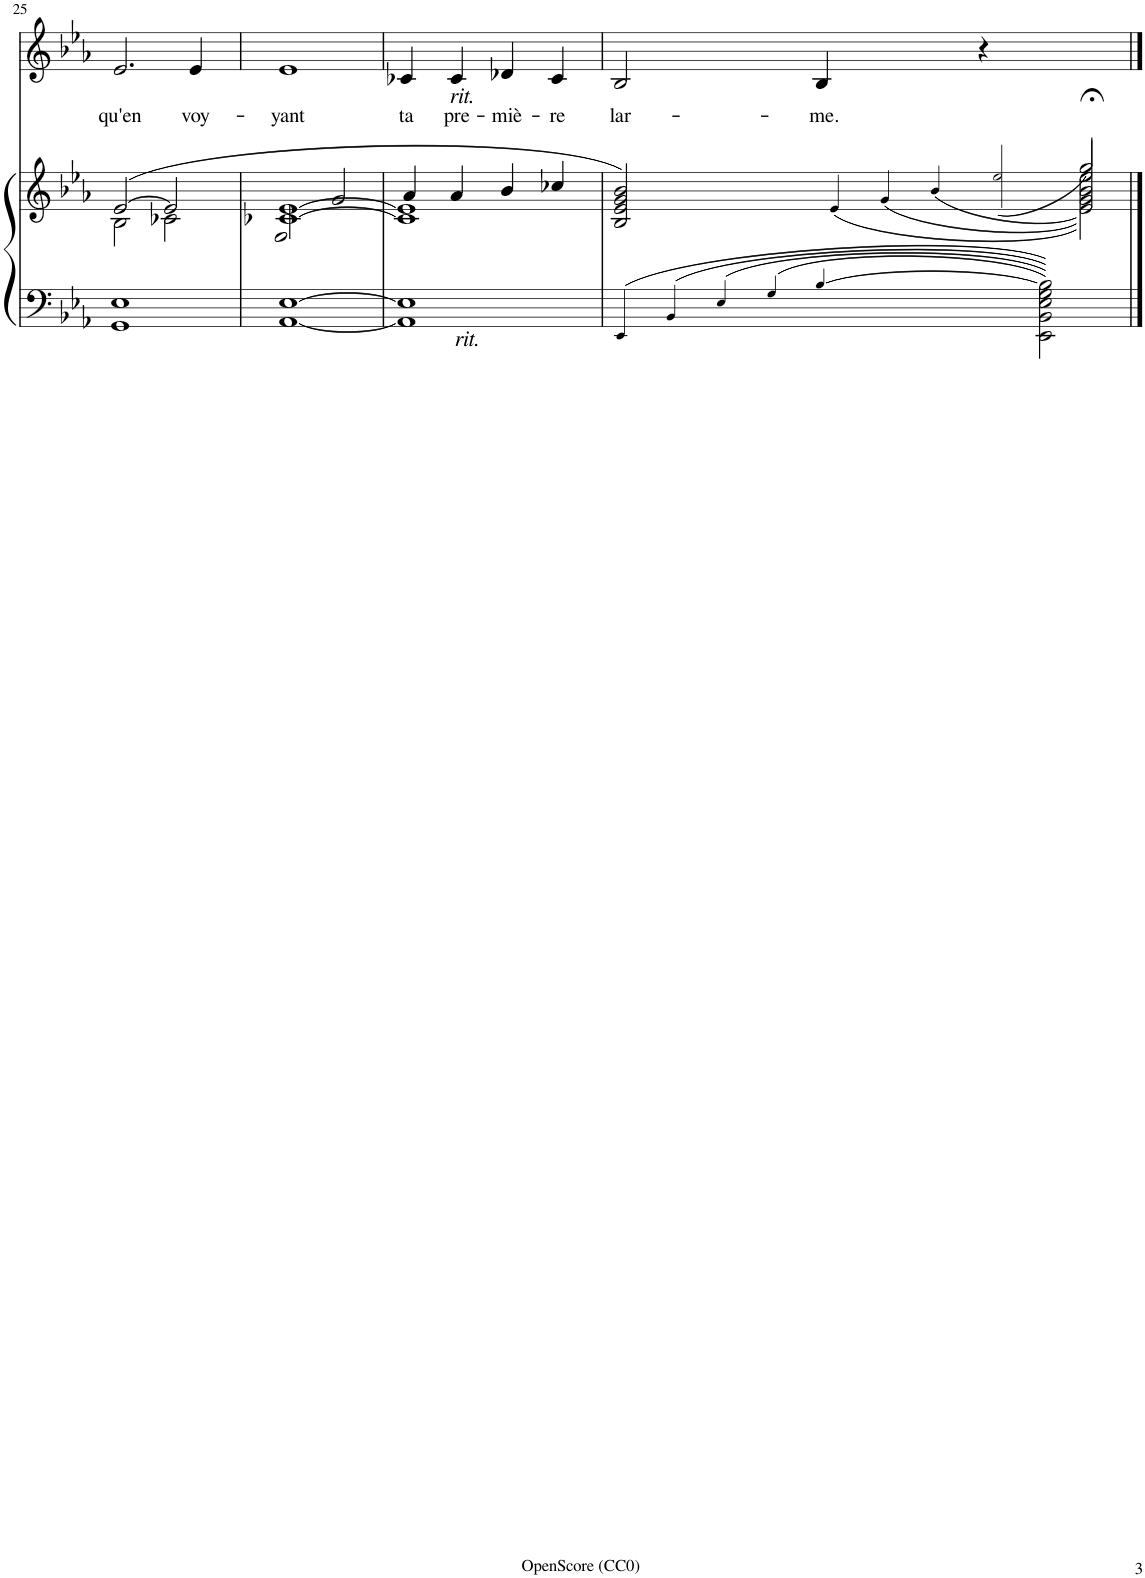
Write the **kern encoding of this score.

**kern	**kern	**kern	**text
*part2	*part2	*part1	*part1
*staff3	*staff2	*staff1	*staff1
*I"Piano	*	*I"Voice	*
*I'Pno	*	*	*
!!LO:PB:g=z
*clefF4	*clefG2	*clefG2	*
*k[b-e-a-]	*k[b-e-a-]	*k[b-e-a-]	*
*M4/4	*M4/4	*M4/4	*
=25	=25	=25	=25
*	*^	*	*
!	!	!	!	!LO:LY:b
1GG 1E-	([2e-/	2B-\	2.e-/	qu'en
.	2e-/]	2c-X\	.	.
!	!	!	!	!LO:LY:b
.	.	.	4e-/	voy-
=26	=26	=26	=26	=26
!	!	!	!	!LO:LY:b
[1AA- [1E-	2f/	[1c-X [1e-	1e-	-yant
.	2g/	.	.	.
=27	=27	=27	=27	=27
!LO:TX:b:i:t=rit.	!	!	!	!
!	!	!	!	!LO:LY:b
1AA-] 1E-]	4a-/	1c-] 1e-]	4c-X/	ta
!	!	!	!LO:TX:b:i:t=rit.	!
!	!	!	!	!LO:LY:b
.	4a-/	.	4c-/	pre-
!	!	!	!	!LO:LY:b
.	4b-/	.	4d-X/	-miè-
!	!	!	!	!LO:LY:b
.	4cc-X/	.	4c-/	-re
=28	=28	=28	=28	=28
*^	*	*^	*	*
!	!	!	!	!	!	!LO:LY:b
[8EE-!/L	8ryy	2ryy)	2ryy	2B-/ 2e-/ 2g/ 2b-/	2B-/	lar-
[8BB-!/	8EE-L_	.	.	.	.	.
[8E-!/	8EE-_ 8BB-_	.	.	.	.	.
[8G!/J	8EE-_ 8BB-_ 8E-_J	.	.	.	.	.
!	!	!	!	!	!	!LO:LY:b
[4B-!/	4EE-_ 4BB-_ 4E-_ 4G_	16ryy	4ryy	16ryy	4B-/	-me.
.	.	[16e-!LL	.	(16e-!/LL	.	.
.	.	16e-!_ [16g!	.	(16g!/	.	.
.	.	16e-!_ 16g!_ [16b-!JJ	.	(16b-!/JJ	.	.
!LO:N:n=1:head=open	!	!	!	!	!	!
!LO:N:n=2:head=open	!	!	!	!	!	!
!LO:N:n=3:head=open	!	!	!	!	!	!
!LO:N:n=4:head=open	!	!	!	!	!	!
!LO:N:n=5:head=open	!	!LO:N:n=4:head=open	!	!LO:N:head=open	!	!
4EE-\]; 4BB-\]; 4E-\]; 4G\]; 4B-\];)))	4ryy	(16e-!/_ 16g!/_ 16b-!/_ [16ee-!/LL	8ryy	8ee-	4r	.
.	.	16e-_ 16g_ 16b-_ 16ee-_ [16ggJ	.	.	.	.
!	!	!LO:N:n=1:head=open	!	!	!	!
!	!	!LO:N:n=2:head=open	!	!	!	!
!	!	!LO:N:n=3:head=open	!	!	!	!
!	!	!LO:N:n=4:head=open	!	!	!	!
!	!	!LO:N:n=5:head=open	!LO:N:n=1:head=open	!	!	!
!	!	!	!LO:N:n=2:head=open	!	!	!
!	!	!	!LO:N:n=3:head=open	!	!	!
!	!	!	!LO:N:n=4:head=open	!LO:N:head=open	!	!
.	.	8e-/] 8g/] 8b-/] 8ee-/] 8gg/]J	(((8e-\;< 8g\;< 8b-\;< 8ee-\;<	8gg/)	.	.
*v	*v	*	*	*	*	*
*	*v	*v	*v	*	*
==	==	==	==
*-	*-	*-	*-
